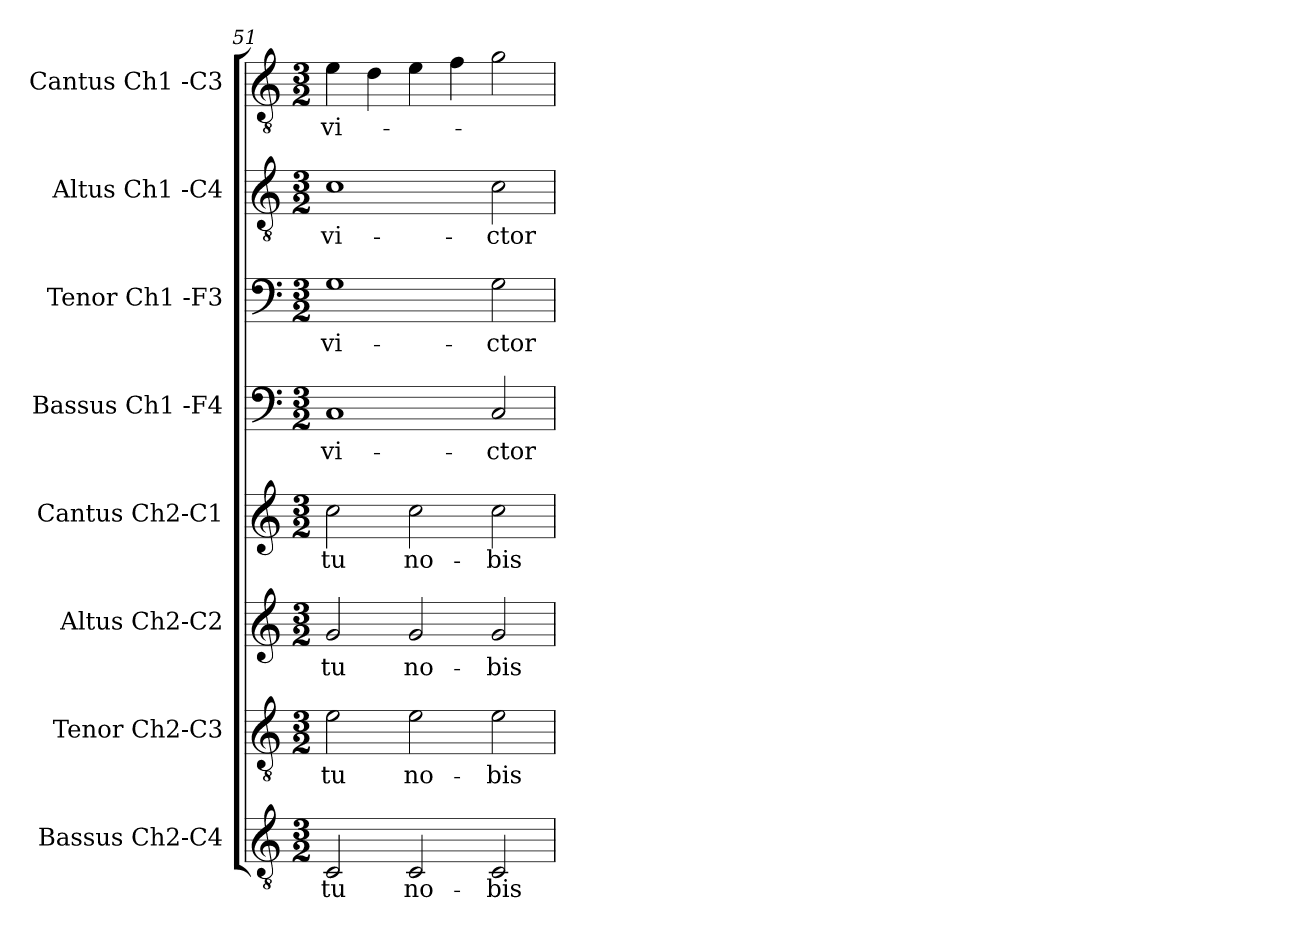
**kern	**text	**kern	**text	**kern	**text	**kern	**text	**kern	**text	**kern	**text	**kern	**text	**kern	**text
*part8	*part8	*part7	*part7	*part6	*part6	*part5	*part5	*part4	*part4	*part3	*part3	*part2	*part2	*part1	*part1
*staff8	*staff8	*staff7	*staff7	*staff6	*staff6	*staff5	*staff5	*staff4	*staff4	*staff3	*staff3	*staff2	*staff2	*staff1	*staff1
*I"Bassus Ch2-C4	*	*I"Tenor Ch2-C3	*	*I"Altus Ch2-C2	*	*I"Cantus Ch2-C1	*	*I"Bassus Ch1 -F4	*	*I"Tenor Ch1 -F3	*	*I"Altus Ch1 -C4	*	*I"Cantus Ch1 -C3	*
*I'B2	*	*I'T2	*	*I'A2	*	*I'C2	*	*I'B1	*	*I'T1	*	*I'A1	*	*I'C1	*
*clefGv2	*	*clefGv2	*	*clefG2	*	*clefG2	*	*clefF4	*	*clefF4	*	*clefGv2	*	*clefGv2	*
*k[]	*	*k[]	*	*k[]	*	*k[]	*	*k[]	*	*k[]	*	*k[]	*	*k[]	*
*M3/2	*	*M3/2	*	*M3/2	*	*M3/2	*	*M3/2	*	*M3/2	*	*M3/2	*	*M3/2	*
=51	=51	=51	=51	=51	=51	=51	=51	=51	=51	=51	=51	=51	=51	=51	=51
!	!LO:LY:b	!	!LO:LY:b	!	!LO:LY:b	!	!LO:LY:b	!	!LO:LY:b	!	!LO:LY:b	!	!LO:LY:b	!	!LO:LY:b
2C/	tu	2e\	tu	2g/	tu	2cc\	tu	1C	vi-	1G	vi-	1c	vi-	4e\	vi-
.	.	.	.	.	.	.	.	.	.	.	.	.	.	4d\	.
!	!LO:LY:b	!	!LO:LY:b	!	!LO:LY:b	!	!LO:LY:b	!	!	!	!	!	!	!	!
2C/	no-	2e\	no-	2g/	no-	2cc\	no-	.	.	.	.	.	.	4e\	.
.	.	.	.	.	.	.	.	.	.	.	.	.	.	4f\	.
!	!LO:LY:b	!	!LO:LY:b	!	!LO:LY:b	!	!LO:LY:b	!	!LO:LY:b	!	!LO:LY:b	!	!LO:LY:b	!	!
2C/	-bis	2e\	-bis	2g/	-bis	2cc\	-bis	2C/	-ctor	2G\	-ctor	2c\	-ctor	2g\	.
=	=	=	=	=	=	=	=	=	=	=	=	=	=	=	=
*-	*-	*-	*-	*-	*-	*-	*-	*-	*-	*-	*-	*-	*-	*-	*-
